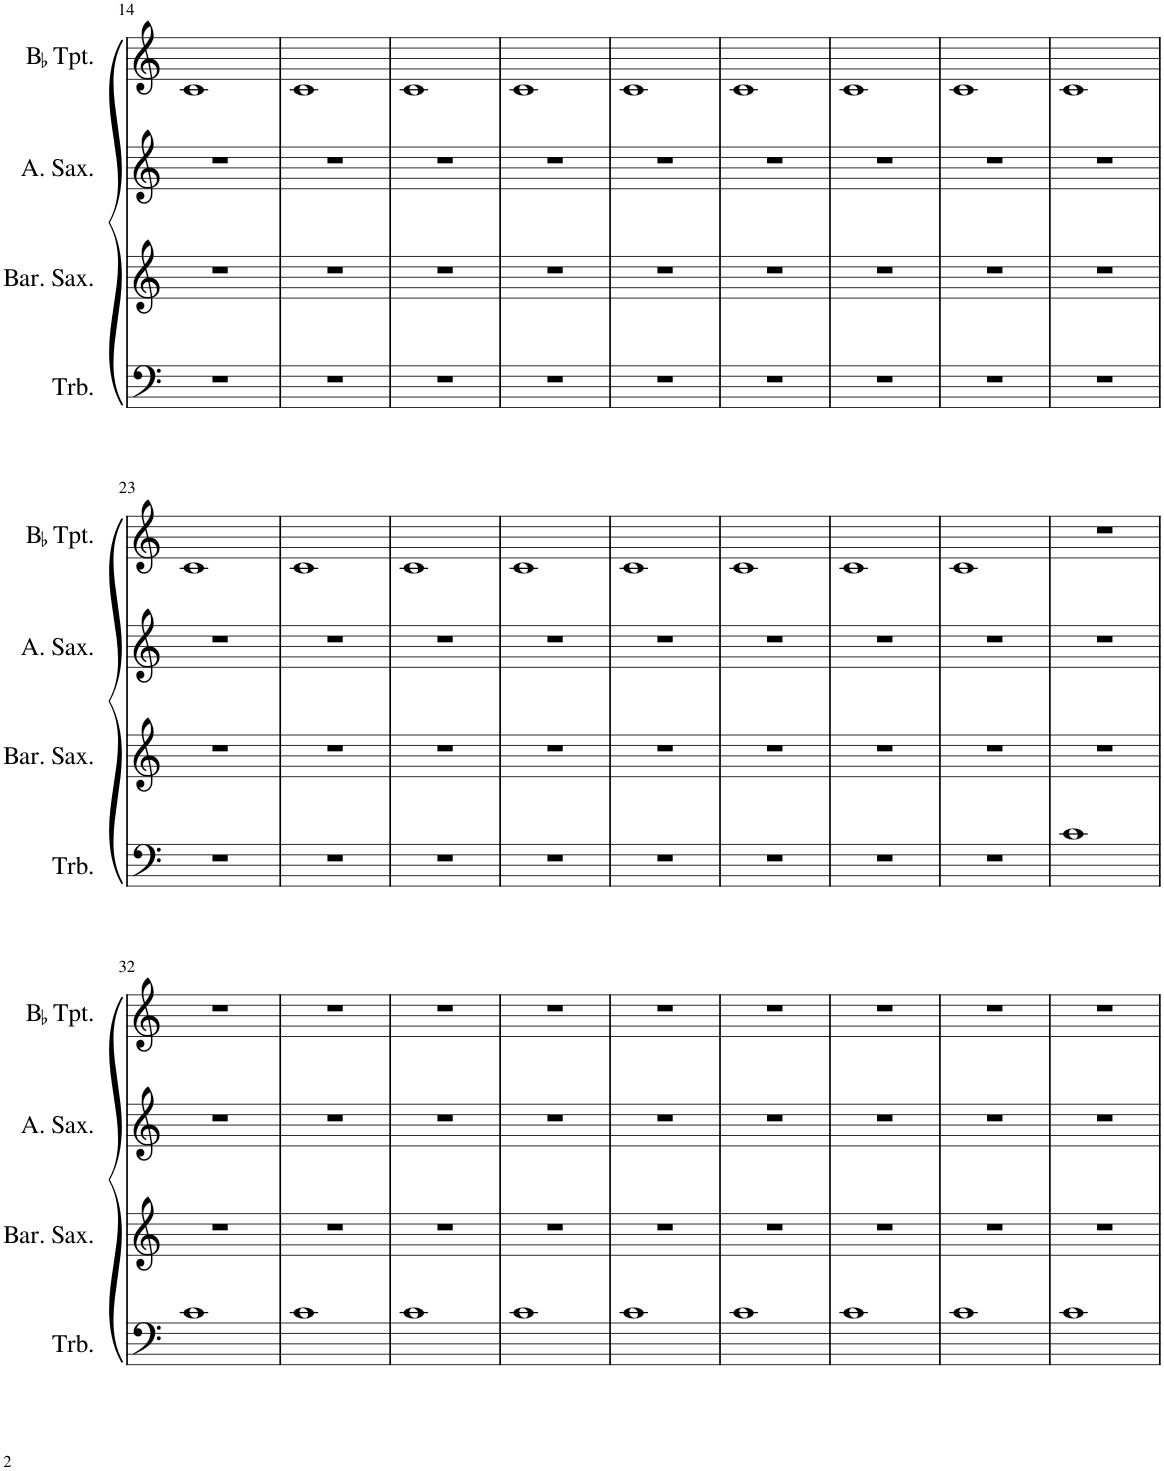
**kern	**kern	**kern	**kern
*part4	*part3	*part2	*part1
*staff4	*staff3	*staff2	*staff1
*I"Trombone	*I"Baritone Saxophone	*I"Alto Saxophone	*I"BaccidentalFlat Trumpet
*I'Trb.	*I'Bar. Sax.	*I'A. Sax.	*I'BaccidentalFlat Tpt.
!!LO:PB:g=z
*clefF4	*clefG2	*clefG2	*clefG2
*	*ITrd12c21	*ITrd5c9	*ITrd1c2
*k[]	*k[]	*k[]	*k[]
*M4/4	*M4/4	*M4/4	*M4/4
=14	=14	=14	=14
1r	1r	1r	1c
=15	=15	=15	=15
1r	1r	1r	1c
=16	=16	=16	=16
1r	1r	1r	1c
=17	=17	=17	=17
1r	1r	1r	1c
=18	=18	=18	=18
1r	1r	1r	1c
=19	=19	=19	=19
1r	1r	1r	1c
=20	=20	=20	=20
1r	1r	1r	1c
=21	=21	=21	=21
1r	1r	1r	1c
=22	=22	=22	=22
1r	1r	1r	1c
!!LO:LB:g=z
=23	=23	=23	=23
1r	1r	1r	1c
=24	=24	=24	=24
1r	1r	1r	1c
=25	=25	=25	=25
1r	1r	1r	1c
=26	=26	=26	=26
1r	1r	1r	1c
=27	=27	=27	=27
1r	1r	1r	1c
=28	=28	=28	=28
1r	1r	1r	1c
=29	=29	=29	=29
1r	1r	1r	1c
=30	=30	=30	=30
1r	1r	1r	1c
=31	=31	=31	=31
1c	1r	1r	1r
!!LO:LB:g=z
=32	=32	=32	=32
1c	1r	1r	1r
=33	=33	=33	=33
1c	1r	1r	1r
=34	=34	=34	=34
1c	1r	1r	1r
=35	=35	=35	=35
1c	1r	1r	1r
=36	=36	=36	=36
1c	1r	1r	1r
=37	=37	=37	=37
1c	1r	1r	1r
=38	=38	=38	=38
1c	1r	1r	1r
=39	=39	=39	=39
1c	1r	1r	1r
=40	=40	=40	=40
1c	1r	1r	1r
=	=	=	=
*-	*-	*-	*-
